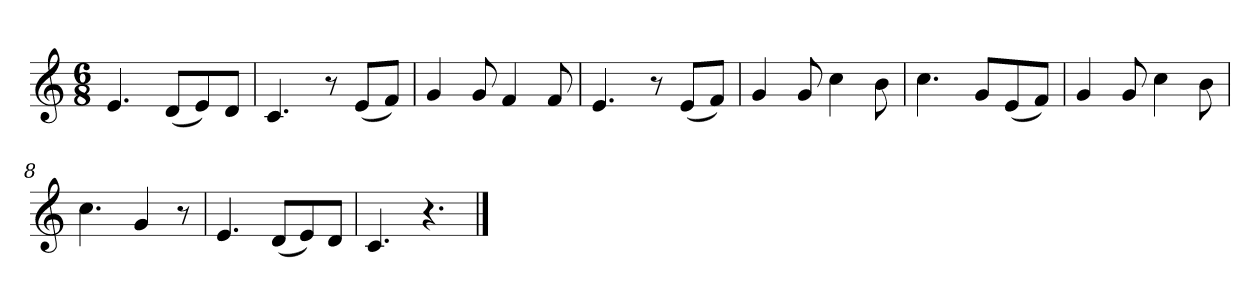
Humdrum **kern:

**kern
*part1
*staff1
*k[]
*M6/8
*MM120
=1
4.e
(8dL
8e)
8dJ
=2
4.c
8r
(8eL
8fJ)
=3
4g
8g
4f
8f
=4
4.e
8r
(8eL
8fJ)
=5
4g
8g
4cc
8b
=6
4.cc
8gL
(8e
8fJ)
=7
4g
8g
4cc
8b
=8
4.cc
4g
8r
=9
4.e
(8dL
8e)
8dJ
=10
4.c
4.r
==
*-
